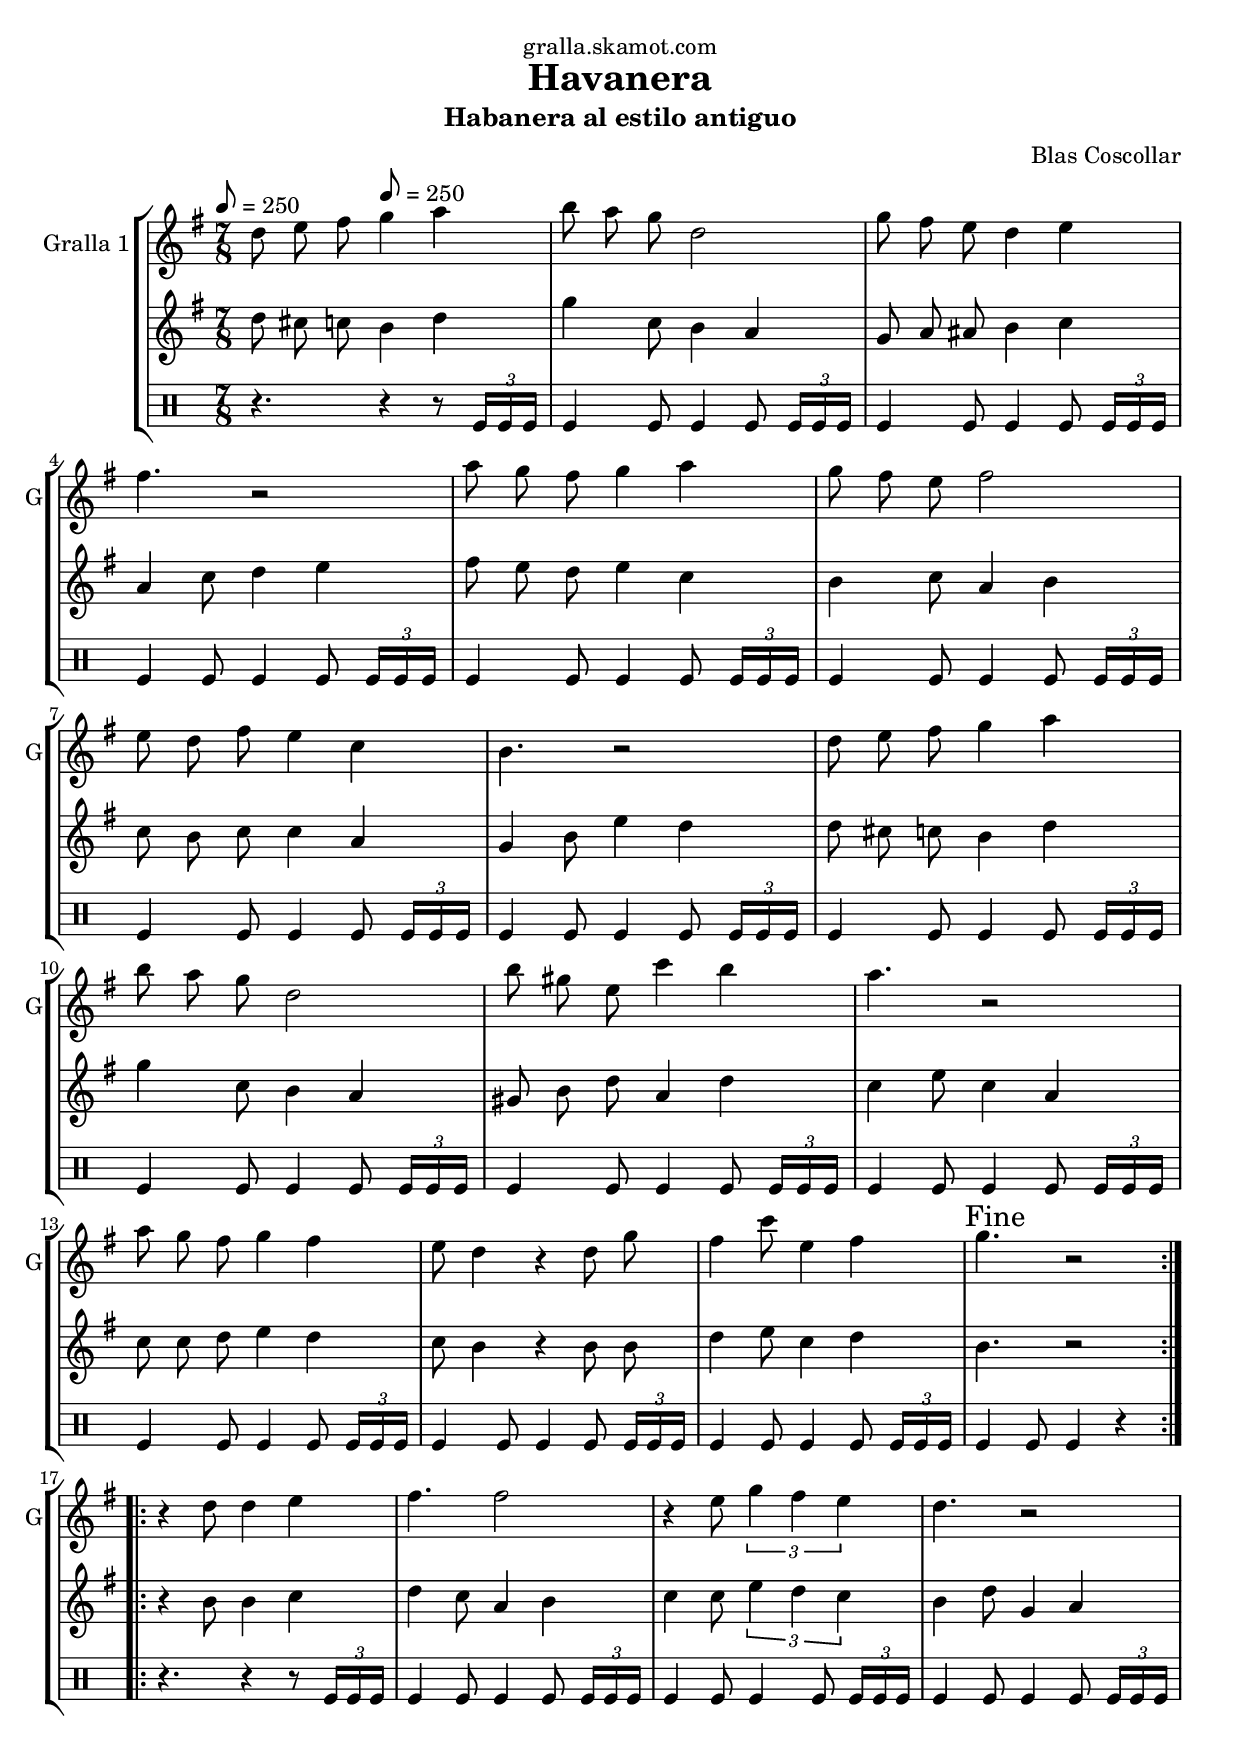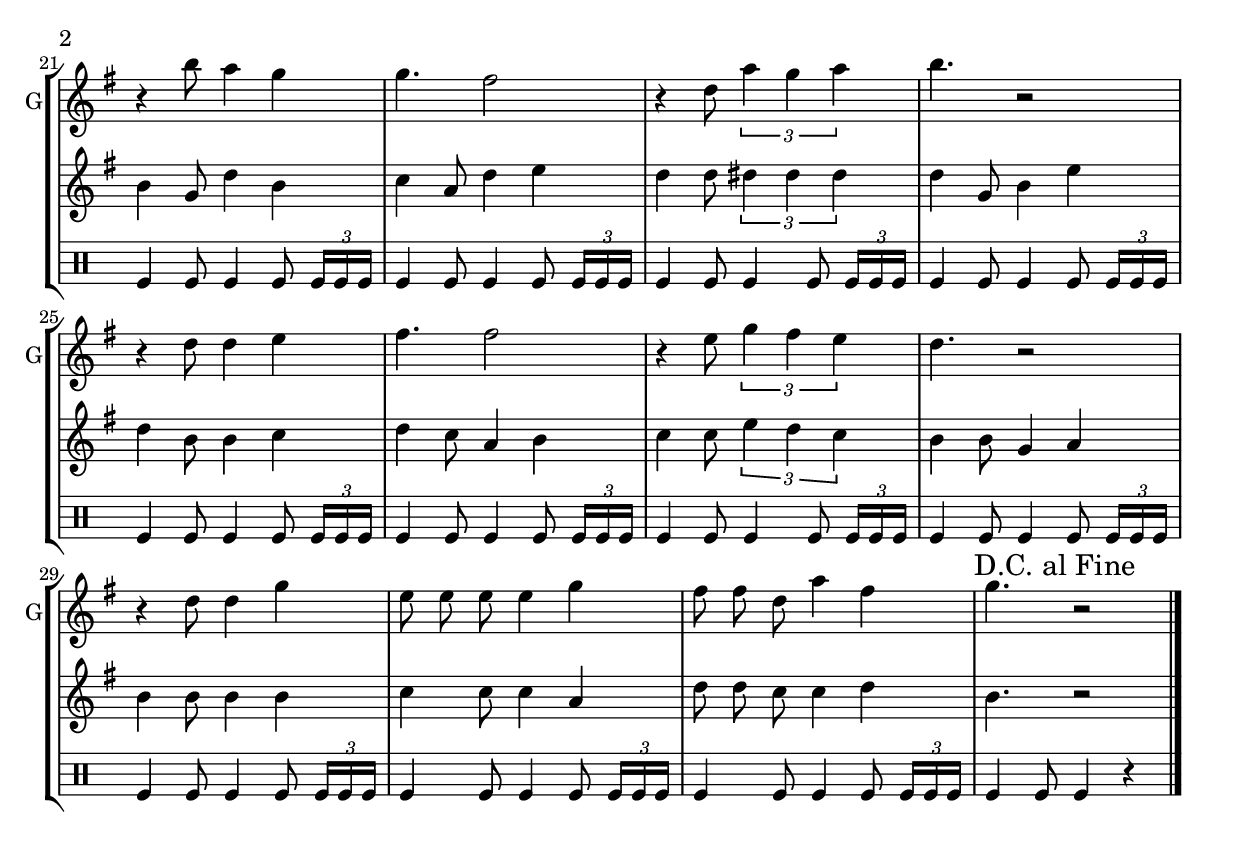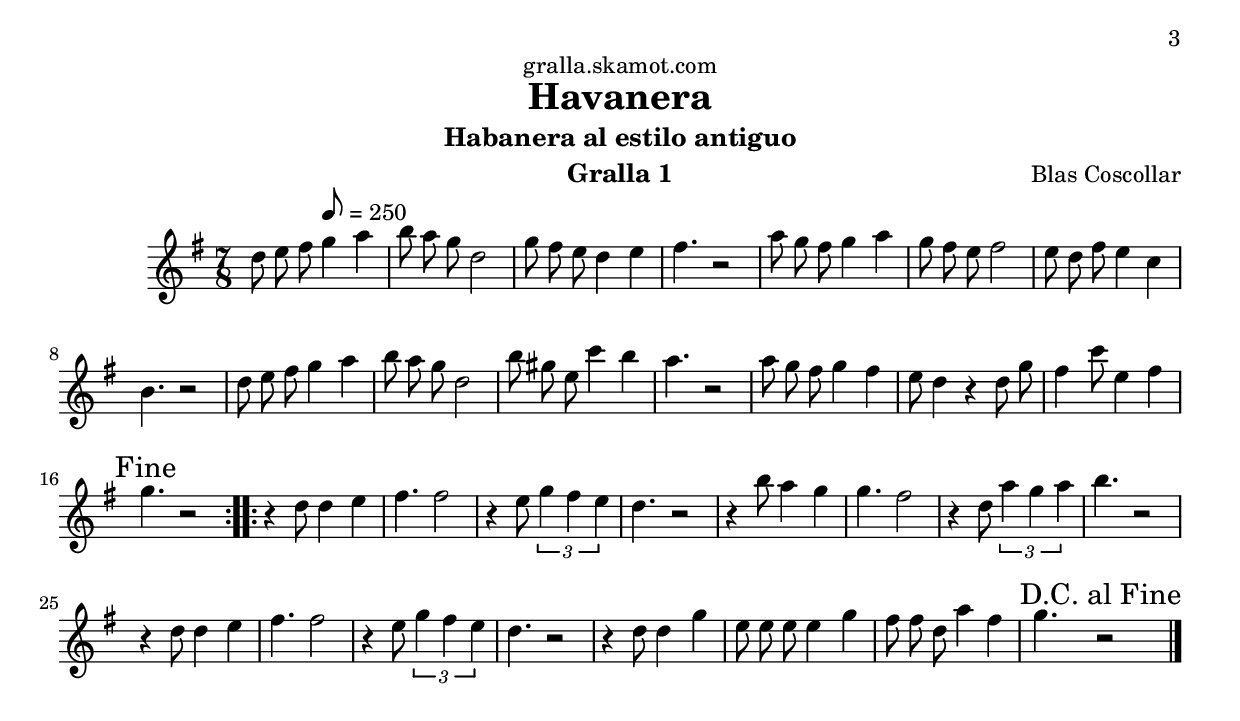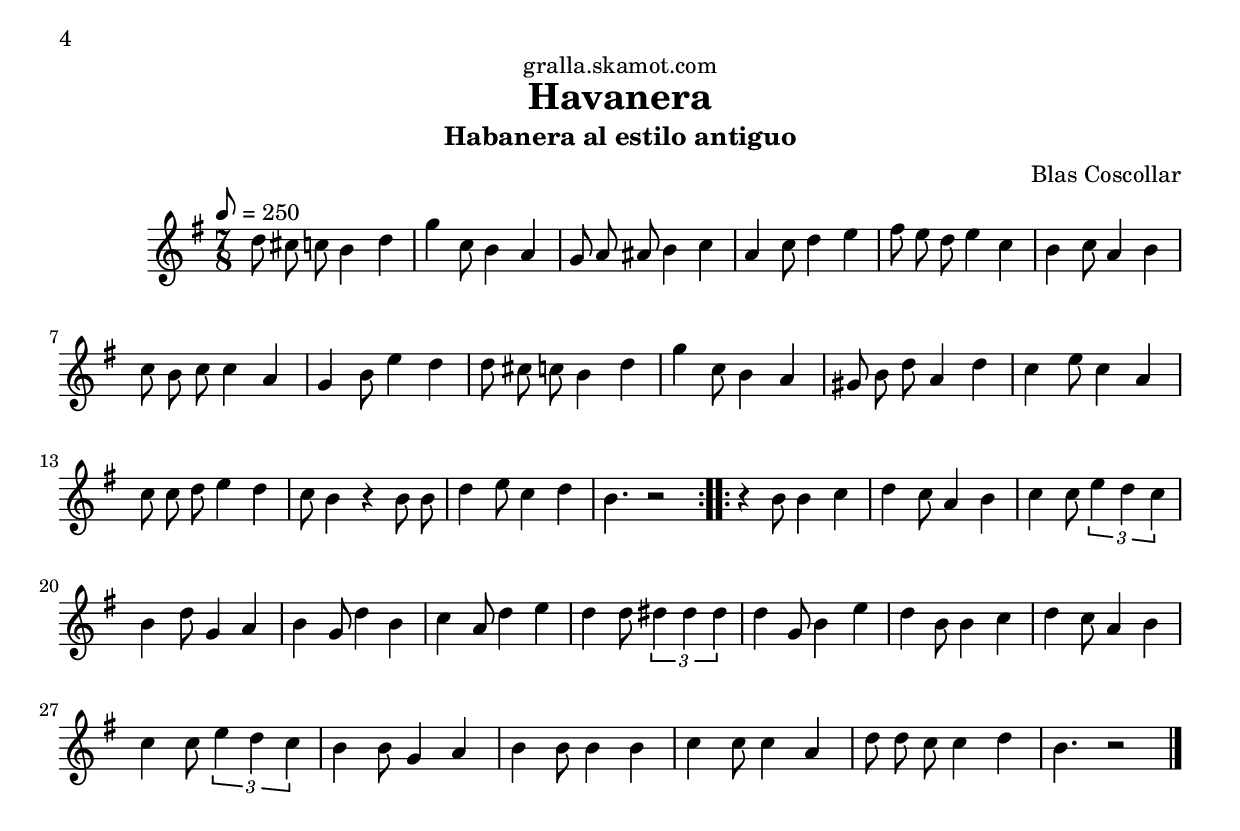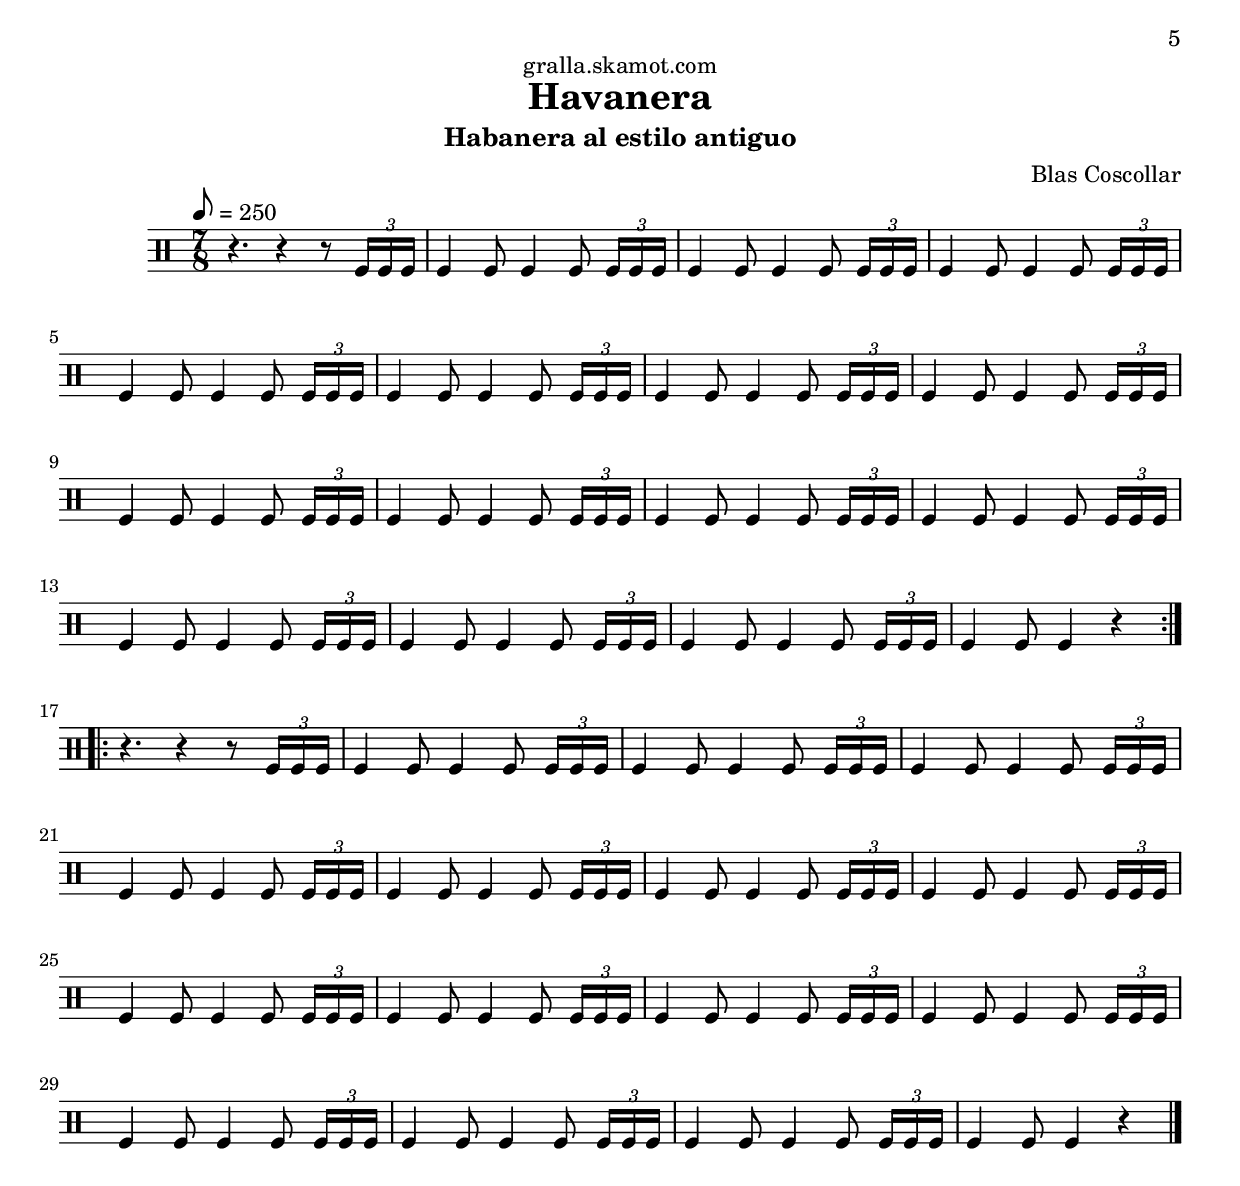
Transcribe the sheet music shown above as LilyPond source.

\version "2.16.2"

\header {
  dedication="gralla.skamot.com"
  title="Havanera"
  subtitle="Habanera al estilo antiguo"
  subsubtitle=""
  poet=""
  meter=""
  piece=""
  composer="Blas Coscollar"
  arranger=""
  opus=""
  instrument=""
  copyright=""
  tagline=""
}

liniaroAa =
\relative d''
{
  \clef treble
  \key g \major
  \time 7/8
  \repeat volta 2 { d8 e fis \tempo 8 = 250 g4 a  |
  b8 a g d2  |
  g8 fis e d4 e  |
  fis4. r2  |
  %05
  a8 g fis g4 a  |
  g8 fis e fis2  |
  e8 d fis e4 c  |
  b4. r2  |
  d8 e fis g4 a  |
  %10
  b8 a g d2  |
  b'8 gis e c'4 b  |
  a4. r2  |
  a8 g fis g4 fis  |
  e8 d4 r d8 g  |
  %15
  fis4 c'8 e,4 fis  |
  \mark "Fine" g4. r2  | }
  \repeat volta 2 { r4 d8 d4 e  |
  fis4. fis2  |
  r4 e8 \times 2/3 { g4 fis e }  |
  %20
  d4. r2  |
  r4 b'8 a4 g  |
  g4. fis2  |
  r4 d8 \times 2/3 { a'4 g a }  |
  b4. r2  |
  %25
  r4 d,8 d4 e  |
  fis4. fis2  |
  r4 e8 \times 2/3 { g4 fis e }  |
  d4. r2  |
  r4 d8 d4 g  |
  %30
  e8 e e e4 g  |
  fis8 fis d a'4 fis  |
  \mark "D.C. al Fine" g4. r2  \bar "|."
  }
}

liniaroAb =
\relative d''
{
  \tempo 8 = 250
  \clef treble
  \key g \major
  \time 7/8
  \repeat volta 2 { d8 cis c b4 d  |
  g4 c,8 b4 a  |
  g8 a ais b4 c  |
  a4 c8 d4 e  |
  %05
  fis8 e d e4 c  |
  b4 c8 a4 b  |
  c8 b c c4 a  |
  g4 b8 e4 d  |
  d8 cis c b4 d  |
  %10
  g4 c,8 b4 a  |
  gis8 b d a4 d  |
  c4 e8 c4 a  |
  c8 c d e4 d  |
  c8 b4 r b8 b  |
  %15
  d4 e8 c4 d  |
  b4. r2  | }
  \repeat volta 2 { r4 b8 b4 c  |
  d4 c8 a4 b  |
  c4 c8 \times 2/3 { e4 d c }  |
  %20
  b4 d8 g,4 a  |
  b4 g8 d'4 b  |
  c4 a8 d4 e  |
  d4 d8 \times 2/3 { dis4 dis dis }  |
  d4 g,8 b4 e  |
  %25
  d4 b8 b4 c  |
  d4 c8 a4 b  |
  c4 c8 \times 2/3 { e4 d c }  |
  b4 b8 g4 a  |
  b4 b8 b4 b  |
  %30
  c4 c8 c4 a  |
  d8 d c c4 d  |
  b4. r2  \bar "|."
  }
}

liniaroAc =
\drummode
{
  \tempo 8 = 250
  \time 7/8
  \repeat volta 2 { r4. r4 r8 \times 2/3 { tomfl16 tomfl tomfl }  |
  tomfl4 tomfl8 tomfl4 tomfl8 \times 2/3 { tomfl16 tomfl tomfl }  |
  tomfl4 tomfl8 tomfl4 tomfl8 \times 2/3 { tomfl16 tomfl tomfl }  |
  tomfl4 tomfl8 tomfl4 tomfl8 \times 2/3 { tomfl16 tomfl tomfl }  |
  %05
  tomfl4 tomfl8 tomfl4 tomfl8 \times 2/3 { tomfl16 tomfl tomfl }  |
  tomfl4 tomfl8 tomfl4 tomfl8 \times 2/3 { tomfl16 tomfl tomfl }  |
  tomfl4 tomfl8 tomfl4 tomfl8 \times 2/3 { tomfl16 tomfl tomfl }  |
  tomfl4 tomfl8 tomfl4 tomfl8 \times 2/3 { tomfl16 tomfl tomfl }  |
  tomfl4 tomfl8 tomfl4 tomfl8 \times 2/3 { tomfl16 tomfl tomfl }  |
  %10
  tomfl4 tomfl8 tomfl4 tomfl8 \times 2/3 { tomfl16 tomfl tomfl }  |
  tomfl4 tomfl8 tomfl4 tomfl8 \times 2/3 { tomfl16 tomfl tomfl }  |
  tomfl4 tomfl8 tomfl4 tomfl8 \times 2/3 { tomfl16 tomfl tomfl }  |
  tomfl4 tomfl8 tomfl4 tomfl8 \times 2/3 { tomfl16 tomfl tomfl }  |
  tomfl4 tomfl8 tomfl4 tomfl8 \times 2/3 { tomfl16 tomfl tomfl }  |
  %15
  tomfl4 tomfl8 tomfl4 tomfl8 \times 2/3 { tomfl16 tomfl tomfl }  |
  tomfl4 tomfl8 tomfl4 r  | }
  \repeat volta 2 { r4. r4 r8 \times 2/3 { tomfl16 tomfl tomfl }  |
  tomfl4 tomfl8 tomfl4 tomfl8 \times 2/3 { tomfl16 tomfl tomfl }  |
  tomfl4 tomfl8 tomfl4 tomfl8 \times 2/3 { tomfl16 tomfl tomfl }  |
  %20
  tomfl4 tomfl8 tomfl4 tomfl8 \times 2/3 { tomfl16 tomfl tomfl }  |
  tomfl4 tomfl8 tomfl4 tomfl8 \times 2/3 { tomfl16 tomfl tomfl }  |
  tomfl4 tomfl8 tomfl4 tomfl8 \times 2/3 { tomfl16 tomfl tomfl }  |
  tomfl4 tomfl8 tomfl4 tomfl8 \times 2/3 { tomfl16 tomfl tomfl }  |
  tomfl4 tomfl8 tomfl4 tomfl8 \times 2/3 { tomfl16 tomfl tomfl }  |
  %25
  tomfl4 tomfl8 tomfl4 tomfl8 \times 2/3 { tomfl16 tomfl tomfl }  |
  tomfl4 tomfl8 tomfl4 tomfl8 \times 2/3 { tomfl16 tomfl tomfl }  |
  tomfl4 tomfl8 tomfl4 tomfl8 \times 2/3 { tomfl16 tomfl tomfl }  |
  tomfl4 tomfl8 tomfl4 tomfl8 \times 2/3 { tomfl16 tomfl tomfl }  |
  tomfl4 tomfl8 tomfl4 tomfl8 \times 2/3 { tomfl16 tomfl tomfl }  |
  %30
  tomfl4 tomfl8 tomfl4 tomfl8 \times 2/3 { tomfl16 tomfl tomfl }  |
  tomfl4 tomfl8 tomfl4 tomfl8 \times 2/3 { tomfl16 tomfl tomfl }  |
  tomfl4 tomfl8 tomfl4 r  \bar "|."
  }
}

\bookpart {
  \score {
    \new StaffGroup {
      \override Score.RehearsalMark #'self-alignment-X = #LEFT
      <<
        \new Staff \with {instrumentName = #"Gralla 1" shortInstrumentName = #"G"} \liniaroAa
        \new Staff \with {instrumentName = #"" shortInstrumentName = #" "} \liniaroAb
        \new DrumStaff \with {instrumentName = #"" shortInstrumentName = #" "} \liniaroAc
      >>
    }
    \layout {}
  }
  \score { \unfoldRepeats
    \new StaffGroup {
      \override Score.RehearsalMark #'self-alignment-X = #LEFT
      <<
        \new Staff \with {instrumentName = #"Gralla 1" shortInstrumentName = #"G"} \liniaroAa
        \new Staff \with {instrumentName = #"" shortInstrumentName = #" "} \liniaroAb
        \new DrumStaff \with {instrumentName = #"" shortInstrumentName = #" "} \liniaroAc
      >>
    }
    \midi {
      \set Staff.midiInstrument = "oboe"
      \set DrumStaff.midiInstrument = "drums"
    }
  }
}

\bookpart {
  \header {instrument="Gralla 1"}
  \score {
    \new StaffGroup {
      \override Score.RehearsalMark #'self-alignment-X = #LEFT
      <<
        \new Staff \liniaroAa
      >>
    }
    \layout {}
  }
  \score { \unfoldRepeats
    \new StaffGroup {
      \override Score.RehearsalMark #'self-alignment-X = #LEFT
      <<
        \new Staff \liniaroAa
      >>
    }
    \midi {
      \set Staff.midiInstrument = "oboe"
      \set DrumStaff.midiInstrument = "drums"
    }
  }
}

\bookpart {
  \header {instrument=""}
  \score {
    \new StaffGroup {
      \override Score.RehearsalMark #'self-alignment-X = #LEFT
      <<
        \new Staff \liniaroAb
      >>
    }
    \layout {}
  }
  \score { \unfoldRepeats
    \new StaffGroup {
      \override Score.RehearsalMark #'self-alignment-X = #LEFT
      <<
        \new Staff \liniaroAb
      >>
    }
    \midi {
      \set Staff.midiInstrument = "oboe"
      \set DrumStaff.midiInstrument = "drums"
    }
  }
}

\bookpart {
  \header {instrument=""}
  \score {
    \new StaffGroup {
      \override Score.RehearsalMark #'self-alignment-X = #LEFT
      <<
        \new DrumStaff \liniaroAc
      >>
    }
    \layout {}
  }
  \score { \unfoldRepeats
    \new StaffGroup {
      \override Score.RehearsalMark #'self-alignment-X = #LEFT
      <<
        \new DrumStaff \liniaroAc
      >>
    }
    \midi {
      \set Staff.midiInstrument = "oboe"
      \set DrumStaff.midiInstrument = "drums"
    }
  }
}

